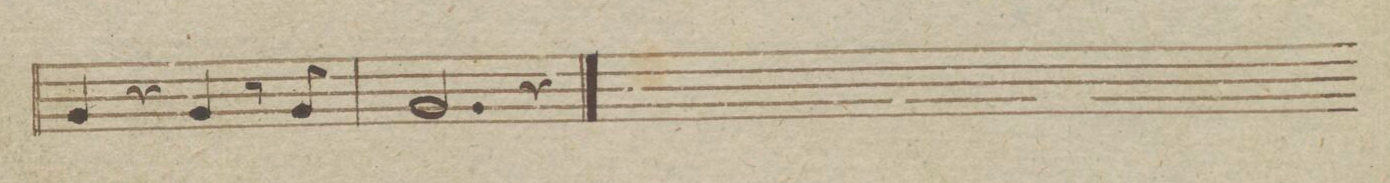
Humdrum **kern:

**kern	**dynam
*I"Trombono	*
*clefF4	*
*k[b-e-]	*
*met(c|)	*
*M2/2	*
4BB-/	.
4r	.
4BB-/	.
8r	.
8BB-/	.
=123	=123
2.BB-/	.
4r	.
==	==
*-	*-
